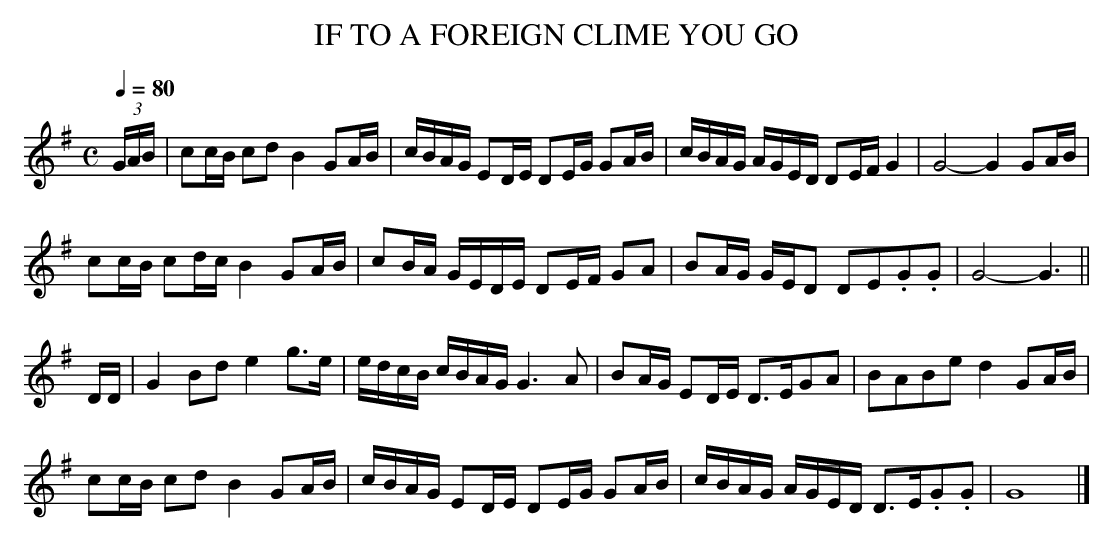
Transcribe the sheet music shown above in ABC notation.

X:1
T:IF TO A FOREIGN CLIME YOU GO
Q:1/4=80
L:1/8
M:C
K:G
(3G/A/B/|cc/B/ cd B2GA/B/|c/B/A/G/ ED/E/ DE/G/ GA/B/|\
c/B/A/G/ A/G/E/D/ DE/F/ G2|G4-G2 GA/B/|
cc/B/ cd/c/ B2GA/B/|cB/A/ G/E/D/E/ DE/F/ GA|BA/G/ G/E/D DE.G.G|G4-G3||
D/D/|G2Bd e2g>e|e/d/c/B/ c/B/A/G/ G3A|BA/G/ ED/E/ D>EGA|BABe d2 GA/B/|
cc/B/ cd B2 GA/B/|c/B/A/G/ ED/E/ DE/G/ GA/B/|c/B/A/G/ A/G/E/D/ D>E.G.G|G8|]
